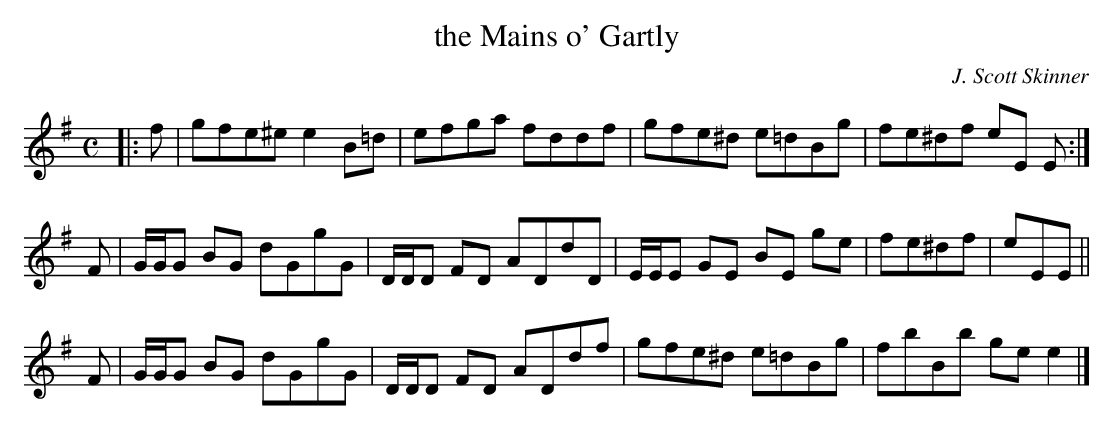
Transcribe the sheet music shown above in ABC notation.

X:1
T: the Mains o' Gartly
C: J. Scott Skinner
M: C
L: 1/8
K: Em
|: f | gfe^e e2B=d | efga fddf | gfe^d e=dBg | fe^df eE E :|
F | G/G/G BG dGgG | D/D/D FD ADdD | E/E/E GE BE ge | fe^df | eEE ||
F | G/G/G BG dGgG | D/D/D FD ADdf | gfe^d e=dBg | fbBb gee2 |]
